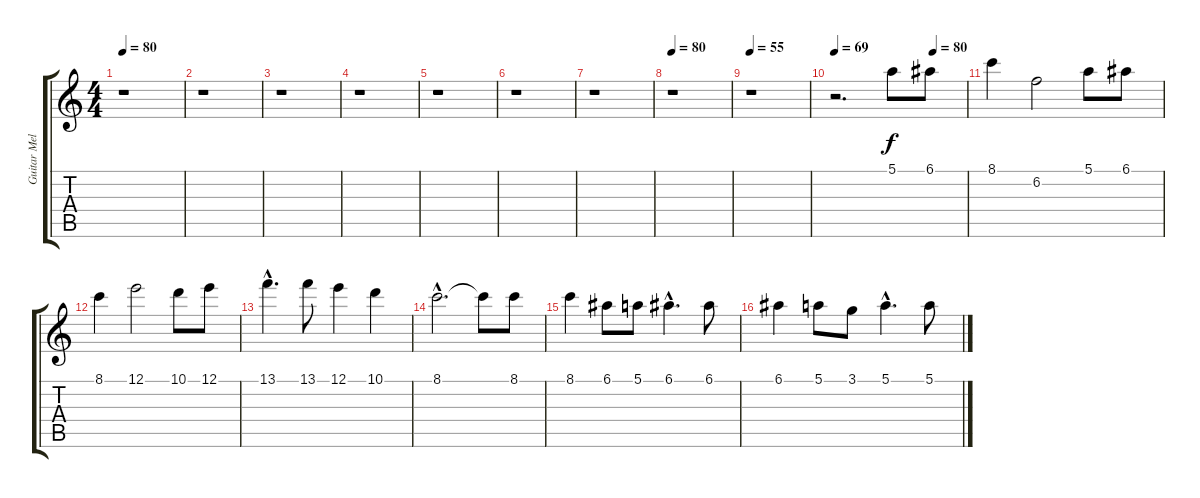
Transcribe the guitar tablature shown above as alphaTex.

\track ("Guitar Melody" "Guitar Mel") {instrument acousticguitarsteel}
\staff {score tabs}
\tuning (E4 B3 G3 D3 A2 E2) {hide}
\ts (4 4)
\tempo 80
\clef g2
\ks c
r.1{dy f instrument acousticguitarsteel} |
r.1 |
r.1 |
r.1 |
r.1 |
r.1 |
r.1 |
\tempo 80
r.1 |
\tempo 55
r.1 |
\tempo 69
\tempo (80 0.75)
r.2{d} 5.1.8 6.1.8 |
8.1.4 6.2.2 5.1.8 6.1.8 |
8.1.4 12.1.2 10.1.8 12.1.8 |
13.1{hac}.4{d} 13.1.8 12.1.4 10.1.4 |
8.1{hac}.2{d} 8.1{t}.8 8.1.8 |
8.1.4 6.1.8 5.1.8 6.1{hac}.4{d} 6.1.8 |
6.1.4 5.1.8 3.1.8 5.1{hac}.4{d} 5.1.8
